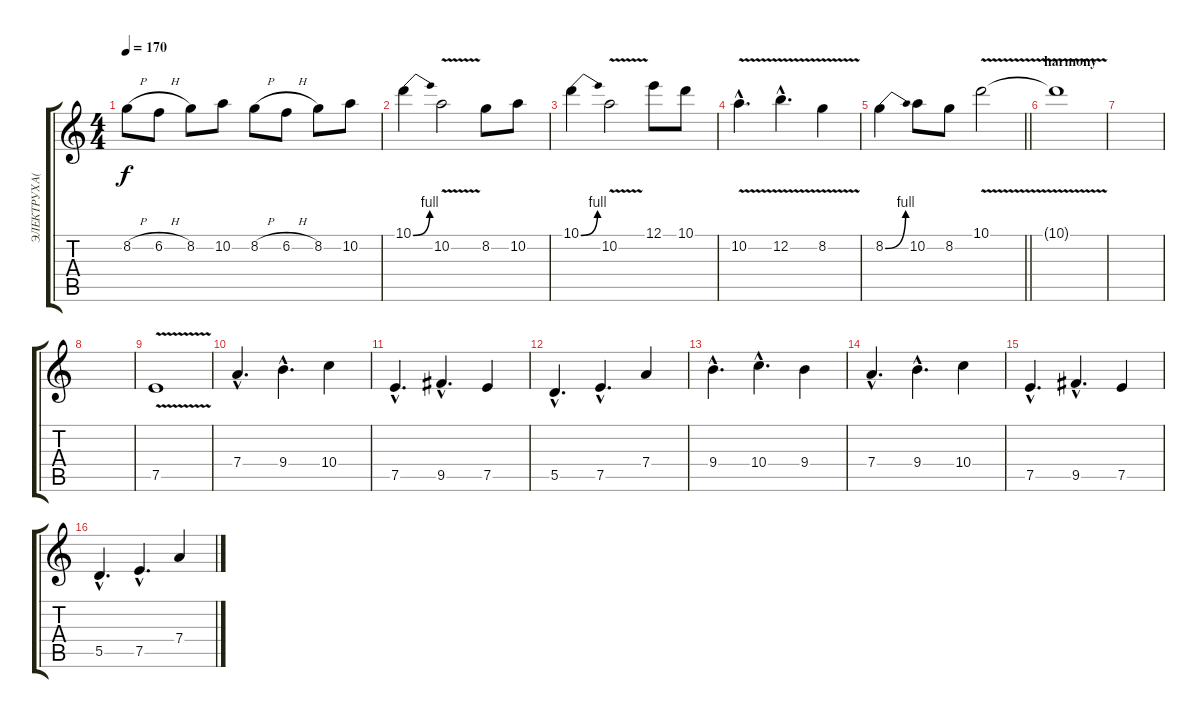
\track ("ЭЛЕКТРУХА(ВИНТ)" "ЭЛЕКТРУХА(") {instrument distortionguitar}
\staff {score tabs}
\tuning (E4 B3 G3 D3 A2 E2) {hide}
\ts (4 4)
\tempo 170
\clef g2
\ks c
8.2{h}.8{dy f} 6.2{h}.8 8.2.8 10.2.8 8.2{h}.8 6.2{h}.8 8.2.8 10.2.8 |
10.1{be (bend 0 0 60 4)}.4 10.2{v}.2 8.2.8 10.2.8 |
10.1{be (bend 0 0 60 4)}.4 10.2{v}.2 12.1.8 10.1.8 |
10.2{v hac}.4{d} 12.2{v hac}.4{d} 8.2{v}.4 |
\barLineRight lightlight
8.2{be (bend 0 0 60 4)}.4 10.2.8 8.2.8 10.1{v}.2 |
\section ("" "harmony")
10.1{t}.1 |
|
|
7.5{v}.1 |
7.4{hac}.4{d} 9.4{hac}.4{d} 10.4.4 |
7.5{hac}.4{d} 9.5{hac}.4{d} 7.5.4 |
5.5{hac}.4{d} 7.5{hac}.4{d} 7.4.4 |
9.4{hac}.4{d} 10.4{hac}.4{d} 9.4.4 |
7.4{hac}.4{d} 9.4{hac}.4{d} 10.4.4 |
7.5{hac}.4{d} 9.5{hac}.4{d} 7.5.4 |
5.5{hac}.4{d} 7.5{hac}.4{d} 7.4.4
